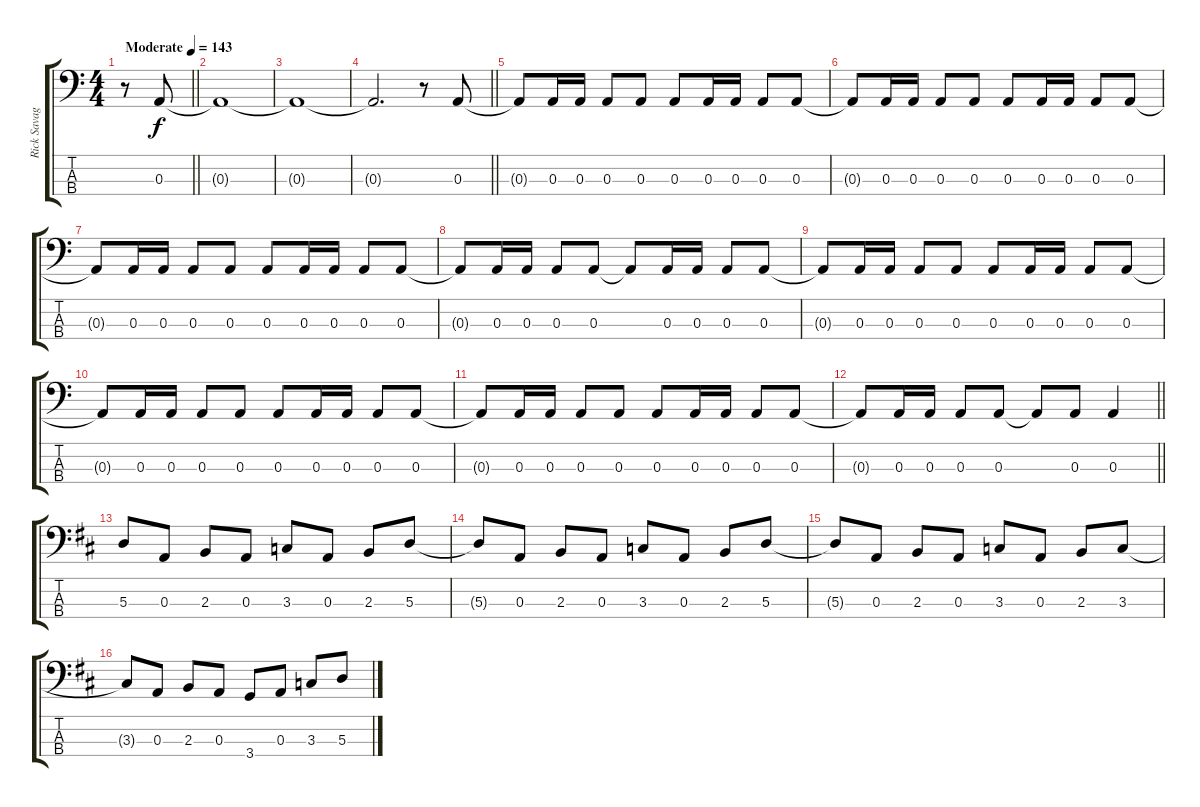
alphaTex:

\track ("Rick Savage" "Rick Savag") {instrument electricbasspick}
\staff {score tabs}
\tuning (G2 D2 A1 E1) {hide}
\ts (4 4)
\tempo (143 "Moderate")
\clef f4
\barLineRight lightlight
\ks c
r.8{dy f instrument electricbasspick} 0.3.8 |
0.3{t}.1 |
0.3{t}.1 |
\barLineRight lightlight
0.3{t}.2{d} r.8 0.3.8 |
0.3{t}.8 0.3.16 0.3.16 0.3.8 0.3.8 0.3.8 0.3.16 0.3.16 0.3.8 0.3.8 |
0.3{t}.8 0.3.16 0.3.16 0.3.8 0.3.8 0.3.8 0.3.16 0.3.16 0.3.8 0.3.8 |
0.3{t}.8 0.3.16 0.3.16 0.3.8 0.3.8 0.3.8 0.3.16 0.3.16 0.3.8 0.3.8 |
0.3{t}.8 0.3.16 0.3.16 0.3.8 0.3.8 0.3{t}.8 0.3.16 0.3.16 0.3.8 0.3.8 |
0.3{t}.8 0.3.16 0.3.16 0.3.8 0.3.8 0.3.8 0.3.16 0.3.16 0.3.8 0.3.8 |
0.3{t}.8 0.3.16 0.3.16 0.3.8 0.3.8 0.3.8 0.3.16 0.3.16 0.3.8 0.3.8 |
0.3{t}.8 0.3.16 0.3.16 0.3.8 0.3.8 0.3.8 0.3.16 0.3.16 0.3.8 0.3.8 |
\barLineRight lightlight
0.3{t}.8 0.3.16 0.3.16 0.3.8 0.3.8 0.3{t}.8 0.3.8 0.3.4 |
\ks d
5.3.8 0.3.8 2.3.8 0.3.8 3.3.8 0.3.8 2.3.8 5.3.8 |
5.3{t}.8 0.3.8 2.3.8 0.3.8 3.3.8 0.3.8 2.3.8 5.3.8 |
5.3{t}.8 0.3.8 2.3.8 0.3.8 3.3.8 0.3.8 2.3.8 3.3.8 |
3.3{t}.8 0.3.8 2.3.8 0.3.8 3.4.8 0.3.8 3.3.8 5.3.8
